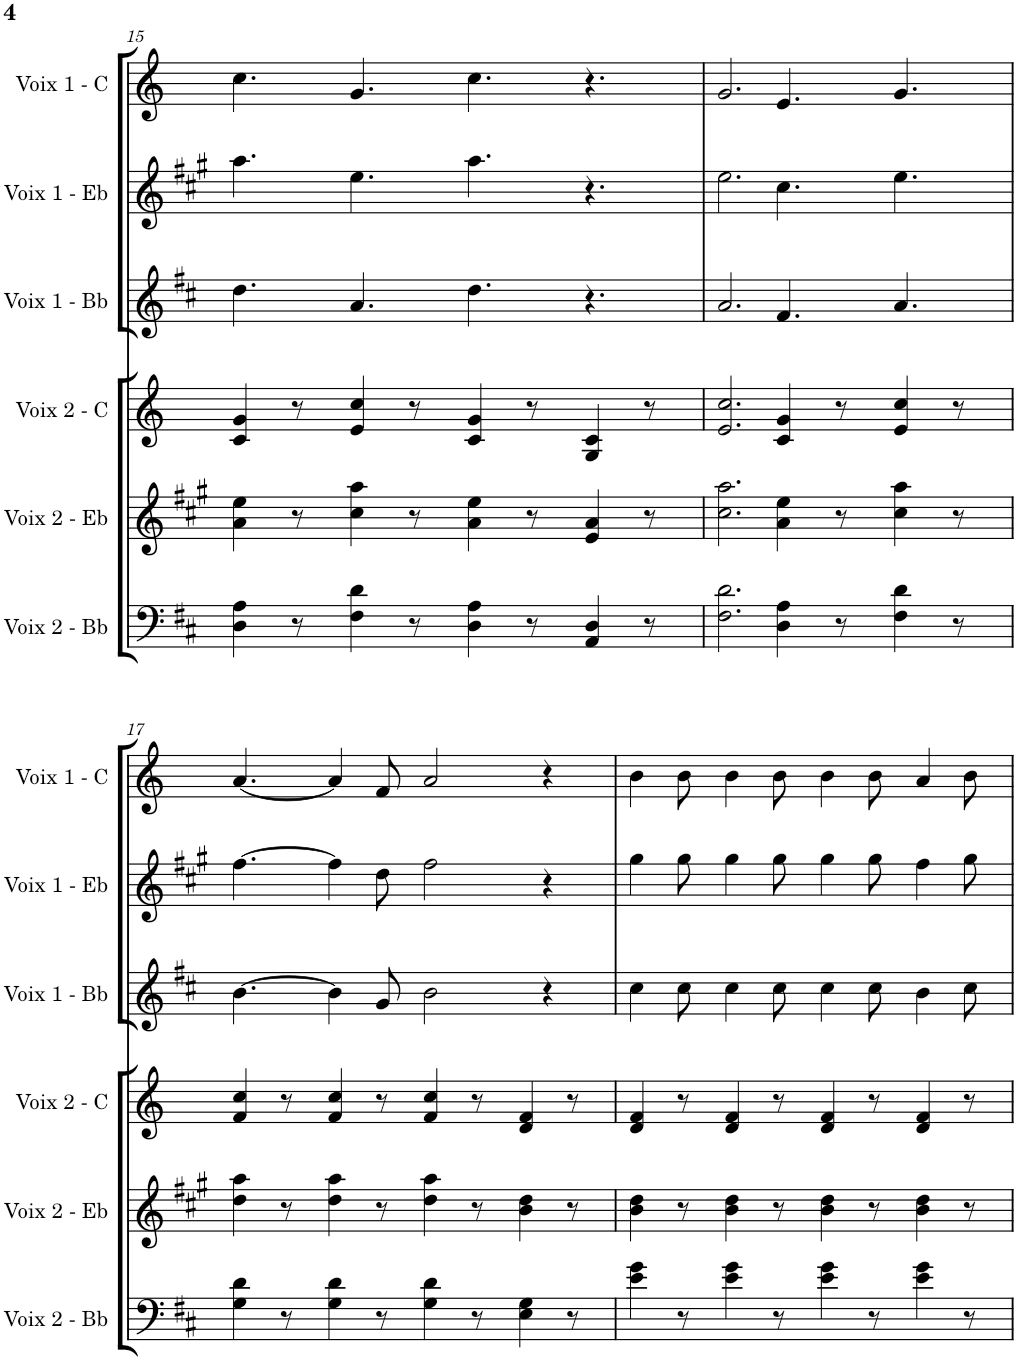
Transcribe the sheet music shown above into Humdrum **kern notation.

**kern	**kern	**kern	**kern	**kern	**kern
*part6	*part5	*part4	*part3	*part2	*part1
*staff6	*staff5	*staff4	*staff3	*staff2	*staff1
*I"Voix 2 - Bb	*I"Voix 2 - Eb	*I"Voix 2 - C	*I"Voix 1 - Bb	*I"Voix 1 - Eb	*I"Voix 1 - C
*I'Voix 2 - Bb	*I'Voix 2 - Eb	*I'Voix 2 - C	*I'Voix 1 - Bb	*I'Voix 1 - Eb	*I'Voix 1 - C
!!LO:PB:g=z
*clefF4	*clefG2	*clefG2	*clefG2	*clefG2	*clefG2
*Trd8c14	*Trd12c21	*	*Trd8c14	*Trd5c9	*
*k[f#c#]	*k[f#c#g#]	*k[]	*k[f#c#]	*k[f#c#g#]	*k[]
*M12/8	*M12/8	*M12/8	*M12/8	*M12/8	*M12/8
=15	=15	=15	=15	=15	=15
4D\ 4A\	4a\ 4ee\	4c/ 4g/	4.dd\	4.aa\	4.cc\
8r	8r	8r	.	.	.
4F#\ 4d\	4cc#\ 4aa\	4e/ 4cc/	4.a/	4.ee\	4.g/
8r	8r	8r	.	.	.
4D\ 4A\	4a\ 4ee\	4c/ 4g/	4.dd\	4.aa\	4.cc\
8r	8r	8r	.	.	.
4AA/ 4D/	4e/ 4a/	4G/ 4c/	4.r	4.r	4.r
8r	8r	8r	.	.	.
=16	=16	=16	=16	=16	=16
2.F#\ 2.d\	2.cc#\ 2.aa\	2.e/ 2.cc/	2.a/	2.ee\	2.g/
4D\ 4A\	4a\ 4ee\	4c/ 4g/	4.f#/	4.cc#\	4.e/
8r	8r	8r	.	.	.
4F#\ 4d\	4cc#\ 4aa\	4e/ 4cc/	4.a/	4.ee\	4.g/
8r	8r	8r	.	.	.
!!LO:LB:g=z
=17	=17	=17	=17	=17	=17
4G\ 4d\	4dd\ 4aa\	4f/ 4cc/	[4.b\	[4.ff#\	[4.a/
8r	8r	8r	.	.	.
4G\ 4d\	4dd\ 4aa\	4f/ 4cc/	4b\]	4ff#\]	4a/]
8r	8r	8r	8g/	8dd\	8f/
4G\ 4d\	4dd\ 4aa\	4f/ 4cc/	2b\	2ff#\	2a/
8r	8r	8r	.	.	.
4E\ 4G\	4b\ 4dd\	4d/ 4f/	.	.	.
.	.	.	4r	4r	4r
8r	8r	8r	.	.	.
=18	=18	=18	=18	=18	=18
4e\ 4g\	4b\ 4dd\	4d/ 4f/	4cc#\	4gg#\	4b\
8r	8r	8r	8cc#\	8gg#\	8b\
4e\ 4g\	4b\ 4dd\	4d/ 4f/	4cc#\	4gg#\	4b\
8r	8r	8r	8cc#\	8gg#\	8b\
4e\ 4g\	4b\ 4dd\	4d/ 4f/	4cc#\	4gg#\	4b\
8r	8r	8r	8cc#\	8gg#\	8b\
4e\ 4g\	4b\ 4dd\	4d/ 4f/	4b\	4ff#\	4a/
8r	8r	8r	8cc#\	8gg#\	8b\
=	=	=	=	=	=
*-	*-	*-	*-	*-	*-
